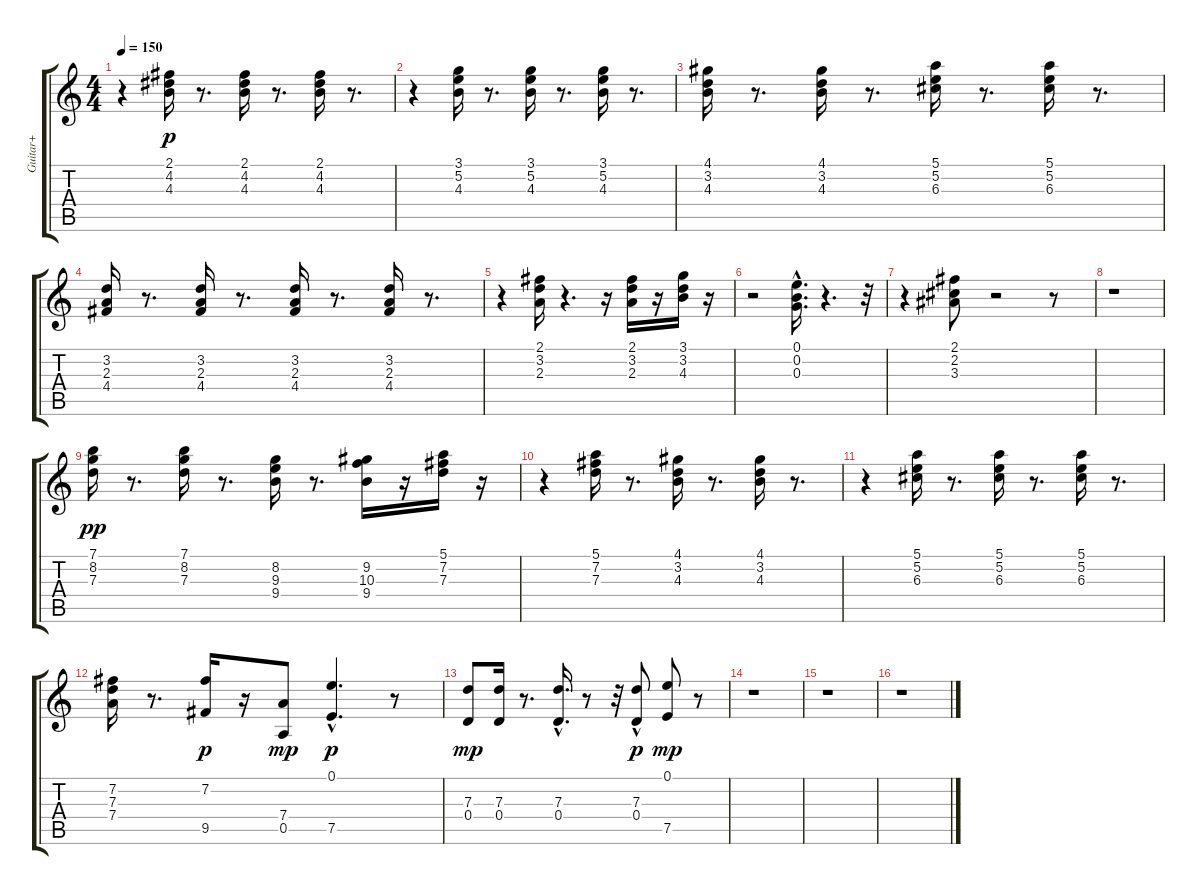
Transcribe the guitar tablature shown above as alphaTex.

\track ("Guitar+" "Guitar+") {instrument acousticguitarsteel}
\staff {score tabs}
\tuning (E4 B3 G3 D3 A2 E2) {hide}
\ts (4 4)
\tempo 150
\clef g2
\ks c
r.4{dy pp} (2.1 4.2 4.3).16{dy p} r.8{d} (2.1 4.2 4.3).16 r.8{d} (2.1 4.2 4.3).16 r.8{d} |
r.4 (3.1 5.2 4.3).16 r.8{d} (3.1 5.2 4.3).16 r.8{d} (3.1 5.2 4.3).16 r.8{d} |
(4.1 3.2 4.3).16 r.8{d} (4.1 3.2 4.3).16 r.8{d} (5.1 5.2 6.3).16 r.8{d} (5.1 5.2 6.3).16 r.8{d} |
(3.2 2.3 4.4).16 r.8{d} (3.2 2.3 4.4).16 r.8{d} (3.2 2.3 4.4).16 r.8{d} (3.2 2.3 4.4).16 r.8{d} |
r.4 (2.1 3.2 2.3).16 r.4{d} r.16 (2.1 3.2 2.3).16 r.16 (3.1 3.2 4.3).16 r.16 |
r.2 (0.1{hac} 0.2{hac} 0.3).16{d} r.4{d} r.32 |
r.4 (2.1 2.2 3.3).8 r.2 r.8 |
r.1 |
(7.1 8.2 7.3).16{dy pp} r.8{d} (7.1 8.2 7.3).16 r.8{d} (8.2 9.3 9.4).16 r.8{d} (9.2 10.3 9.4).16 r.16 (5.1 7.2 7.3).16 r.16 |
r.4 (5.1 7.2 7.3).16 r.8{d} (4.1 3.2 4.3).16 r.8{d} (4.1 3.2 4.3).16 r.8{d} |
r.4 (5.1 5.2 6.3).16 r.8{d} (5.1 5.2 6.3).16 r.8{d} (5.1 5.2 6.3).16 r.8{d} |
(7.2 7.3 7.4).16 r.8{d} (7.2 9.5).16{dy p} r.16 (7.4 0.5).8{dy mp} (0.1{hac} 7.5{hac}).4{d dy p} r.8 |
(7.3 0.4).8{dy mp} (7.3 0.4).16 r.8{d} (7.3{hac} 0.4{hac}).16{d} r.8 r.32 (7.3 0.4{hac}).8{dy p} (0.1 7.5).8{dy mp} r.8 |
r.1 |
r.1 |
r.1
